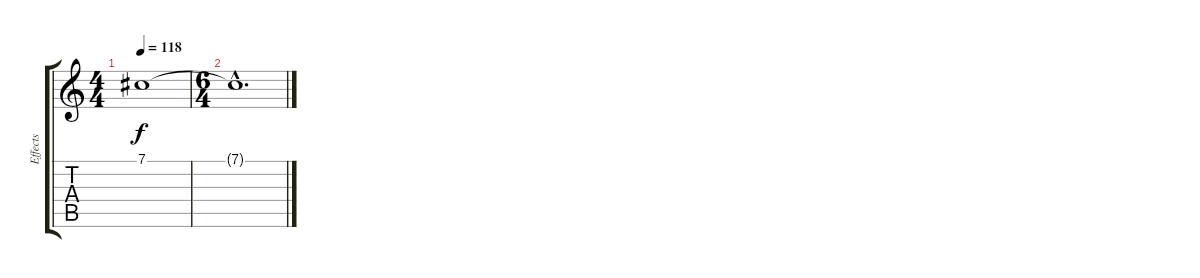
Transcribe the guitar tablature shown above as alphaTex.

\track ("Effects" "Effects") {instrument pad2warm}
\staff {score tabs}
\tuning (Gb4 Db4 A3 E3 B2 Gb2) {hide}
\ts (4 4)
\tempo 118
\clef g2
\ks c
7.1{t}.1{dy f} |
\ts (6 4)
7.1{hac t}.1{d}
